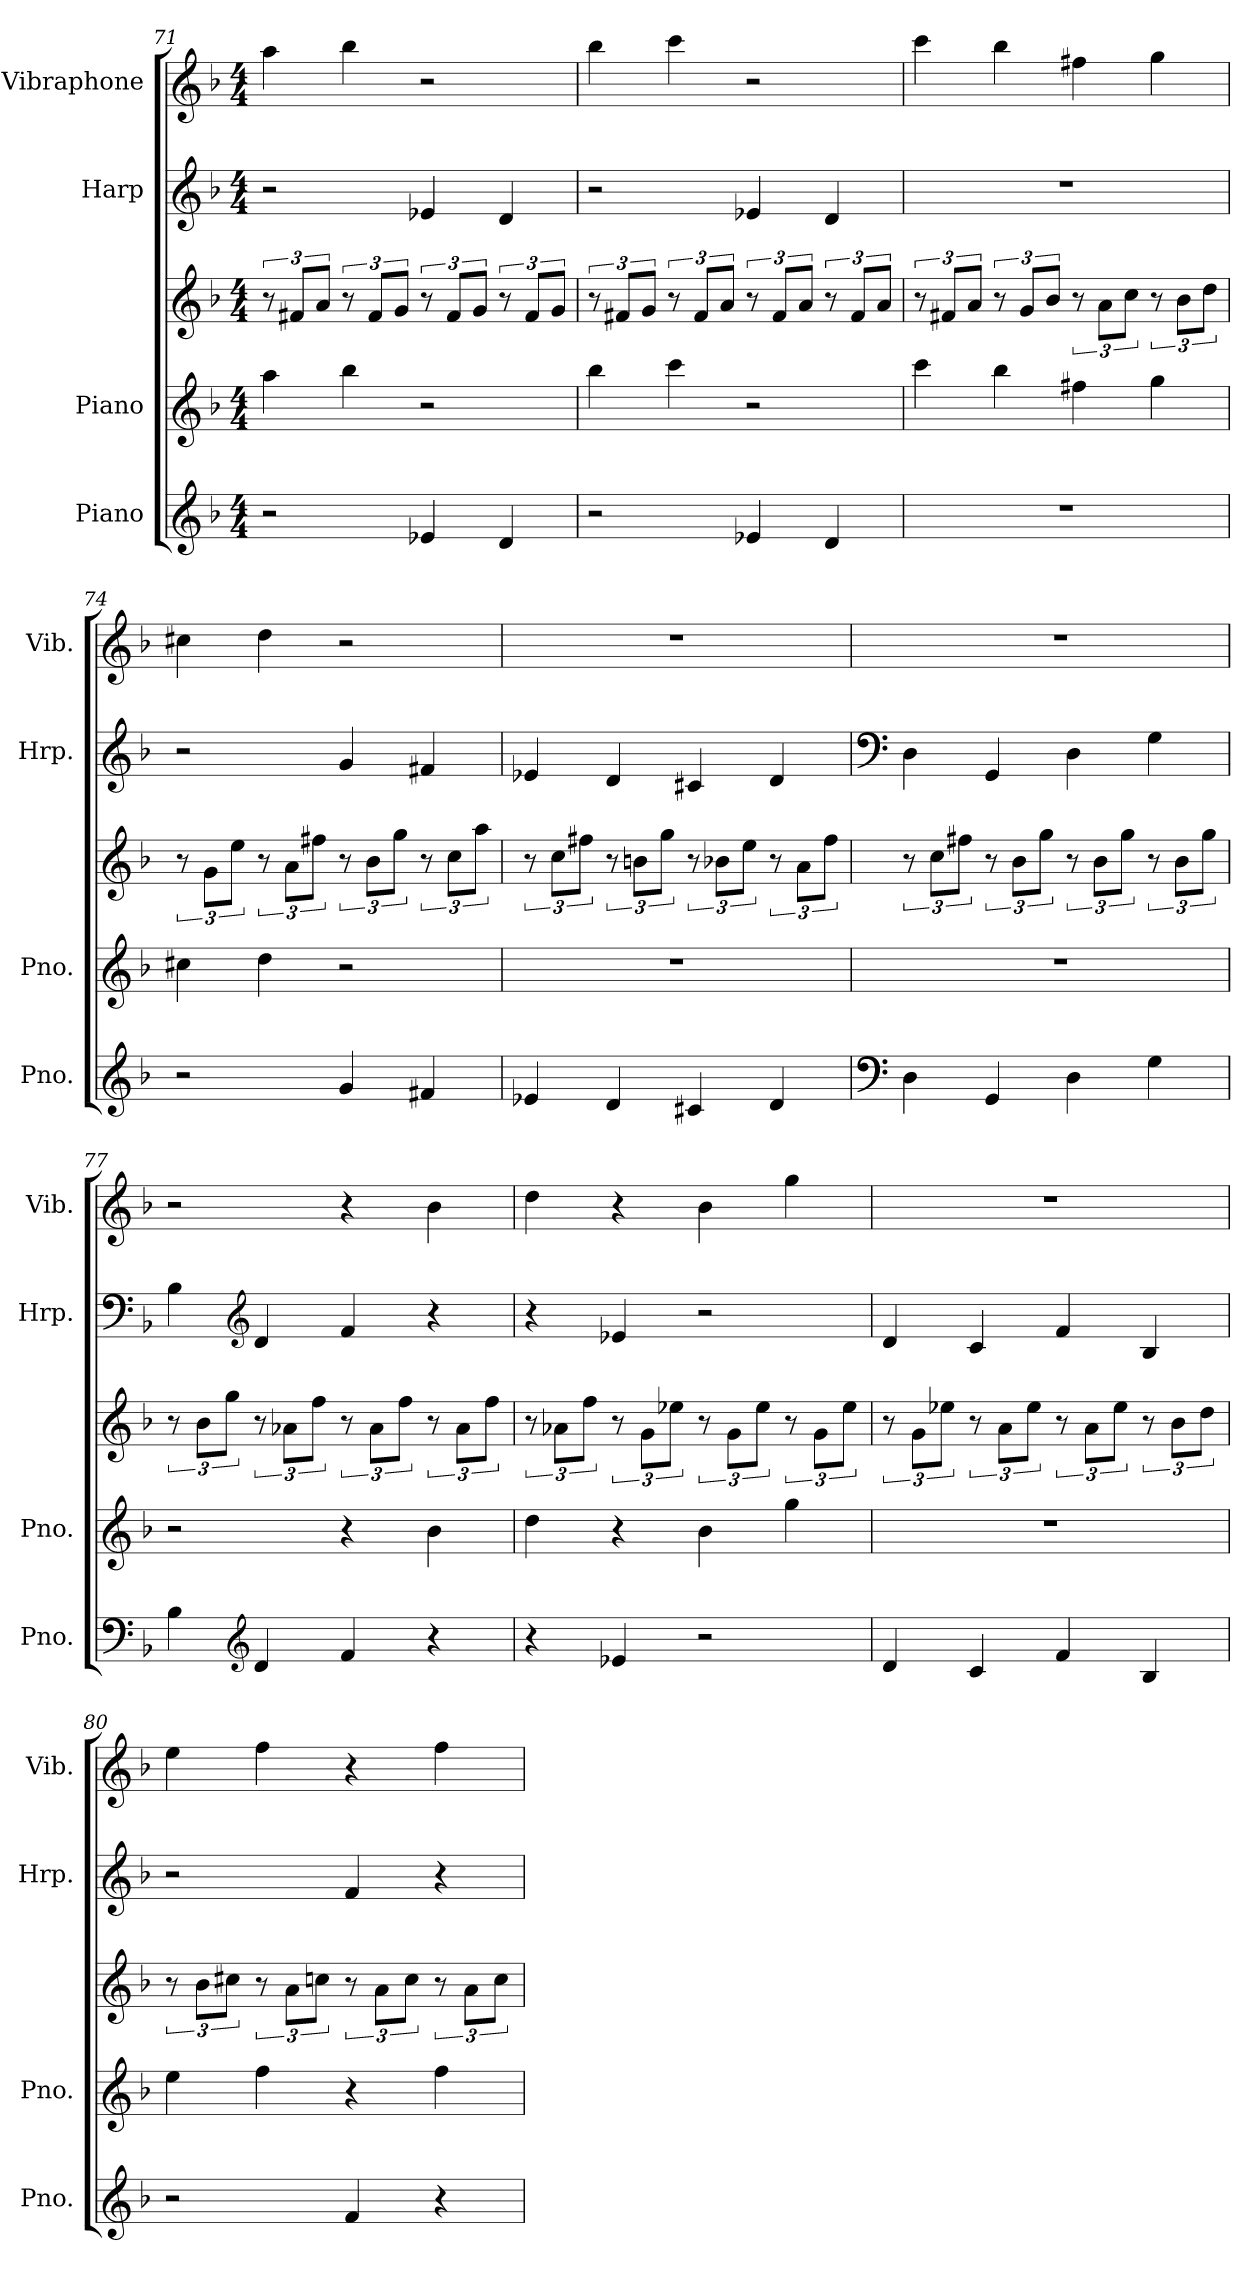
**kern	**kern	**kern	**kern	**kern
*part4	*part3	*part3	*part2	*part1
*staff5	*staff4	*staff3	*staff2	*staff1
*I"Piano	*I"Piano	*	*I"Harp	*I"Vibraphone
*I'Pno.	*I'Pno.	*	*I'Hrp.	*I'Vib.
*clefG2	*clefG2	*clefG2	*clefG2	*clefG2
*k[b-]	*k[b-]	*k[b-]	*k[b-]	*k[b-]
*M4/4	*M4/4	*M4/4	*M4/4	*M4/4
=71	=71	=71	=71	=71
2r	4aa\	12r	2r	4aa\
.	.	12f#X/L	.	.
.	.	12a/J	.	.
.	4bb-\	12r	.	4bb-\
.	.	12f#/L	.	.
.	.	12g/J	.	.
4e-X/	2r	12r	4e-X/	2r
.	.	12f#/L	.	.
.	.	12g/J	.	.
4d/	.	12r	4d/	.
.	.	12f#/L	.	.
.	.	12g/J	.	.
=72	=72	=72	=72	=72
2r	4bb-\	12r	2r	4bb-\
.	.	12f#X/L	.	.
.	.	12g/J	.	.
.	4ccc\	12r	.	4ccc\
.	.	12f#/L	.	.
.	.	12a/J	.	.
4e-X/	2r	12r	4e-X/	2r
.	.	12f#/L	.	.
.	.	12a/J	.	.
4d/	.	12r	4d/	.
.	.	12f#/L	.	.
.	.	12a/J	.	.
!!LO:PB:g=z
=73	=73	=73	=73	=73
1r	4ccc\	12r	1r	4ccc\
.	.	12f#X/L	.	.
.	.	12a/J	.	.
.	4bb-\	12r	.	4bb-\
.	.	12g/L	.	.
.	.	12b-/J	.	.
.	4ff#X\	12r	.	4ff#X\
.	.	12a\L	.	.
.	.	12cc\J	.	.
.	4gg\	12r	.	4gg\
.	.	12b-\L	.	.
.	.	12dd\J	.	.
=74	=74	=74	=74	=74
2r	4cc#X\	12r	2r	4cc#X\
.	.	12g\L	.	.
.	.	12ee\J	.	.
.	4dd\	12r	.	4dd\
.	.	12a\L	.	.
.	.	12ff#X\J	.	.
4g/	2r	12r	4g/	2r
.	.	12b-\L	.	.
.	.	12gg\J	.	.
4f#X/	.	12r	4f#X/	.
.	.	12cc\L	.	.
.	.	12aa\J	.	.
=75	=75	=75	=75	=75
4e-X/	1r	12r	4e-X/	1r
.	.	12cc\L	.	.
.	.	12ff#X\J	.	.
4d/	.	12r	4d/	.
.	.	12bn\L	.	.
.	.	12gg\J	.	.
4c#X/	.	12r	4c#X/	.
.	.	12b-X\L	.	.
.	.	12ee\J	.	.
4d/	.	12r	4d/	.
.	.	12a\L	.	.
.	.	12ff#\J	.	.
!!LO:LB:g=z
=76	=76	=76	=76	=76
*clefF4	*	*	*clefF4	*
4D\	1r	12r	4D\	1r
.	.	12cc\L	.	.
.	.	12ff#X\J	.	.
4GG/	.	12r	4GG/	.
.	.	12b-\L	.	.
.	.	12gg\J	.	.
4D\	.	12r	4D\	.
.	.	12b-\L	.	.
.	.	12gg\J	.	.
4G\	.	12r	4G\	.
.	.	12b-\L	.	.
.	.	12gg\J	.	.
=77	=77	=77	=77	=77
4B-\	2r	12r	4B-\	2r
.	.	12b-\L	.	.
.	.	12gg\J	.	.
*clefG2	*	*	*clefG2	*
4d/	.	12r	4d/	.
.	.	12a-X\L	.	.
.	.	12ff\J	.	.
4f/	4r	12r	4f/	4r
.	.	12a-\L	.	.
.	.	12ff\J	.	.
4r	4b-\	12r	4r	4b-\
.	.	12a-\L	.	.
.	.	12ff\J	.	.
=78	=78	=78	=78	=78
4r	4dd\	12r	4r	4dd\
.	.	12a-X\L	.	.
.	.	12ff\J	.	.
4e-X/	4r	12r	4e-X/	4r
.	.	12g\L	.	.
.	.	12ee-X\J	.	.
2r	4b-\	12r	2r	4b-\
.	.	12g\L	.	.
.	.	12ee-\J	.	.
.	4gg\	12r	.	4gg\
.	.	12g\L	.	.
.	.	12ee-\J	.	.
!!LO:PB:g=z
=79	=79	=79	=79	=79
4d/	1r	12r	4d/	1r
.	.	12g\L	.	.
.	.	12ee-X\J	.	.
4c/	.	12r	4c/	.
.	.	12a\L	.	.
.	.	12ee-\J	.	.
4f/	.	12r	4f/	.
.	.	12a\L	.	.
.	.	12ee-\J	.	.
4B-/	.	12r	4B-/	.
.	.	12b-\L	.	.
.	.	12dd\J	.	.
=80	=80	=80	=80	=80
2r	4ee\	12r	2r	4ee\
.	.	12b-\L	.	.
.	.	12cc#X\J	.	.
.	4ff\	12r	.	4ff\
.	.	12a\L	.	.
.	.	12ccn\J	.	.
4f/	4r	12r	4f/	4r
.	.	12a\L	.	.
.	.	12cc\J	.	.
4r	4ff\	12r	4r	4ff\
.	.	12a\L	.	.
.	.	12cc\J	.	.
=	=	=	=	=
*-	*-	*-	*-	*-
